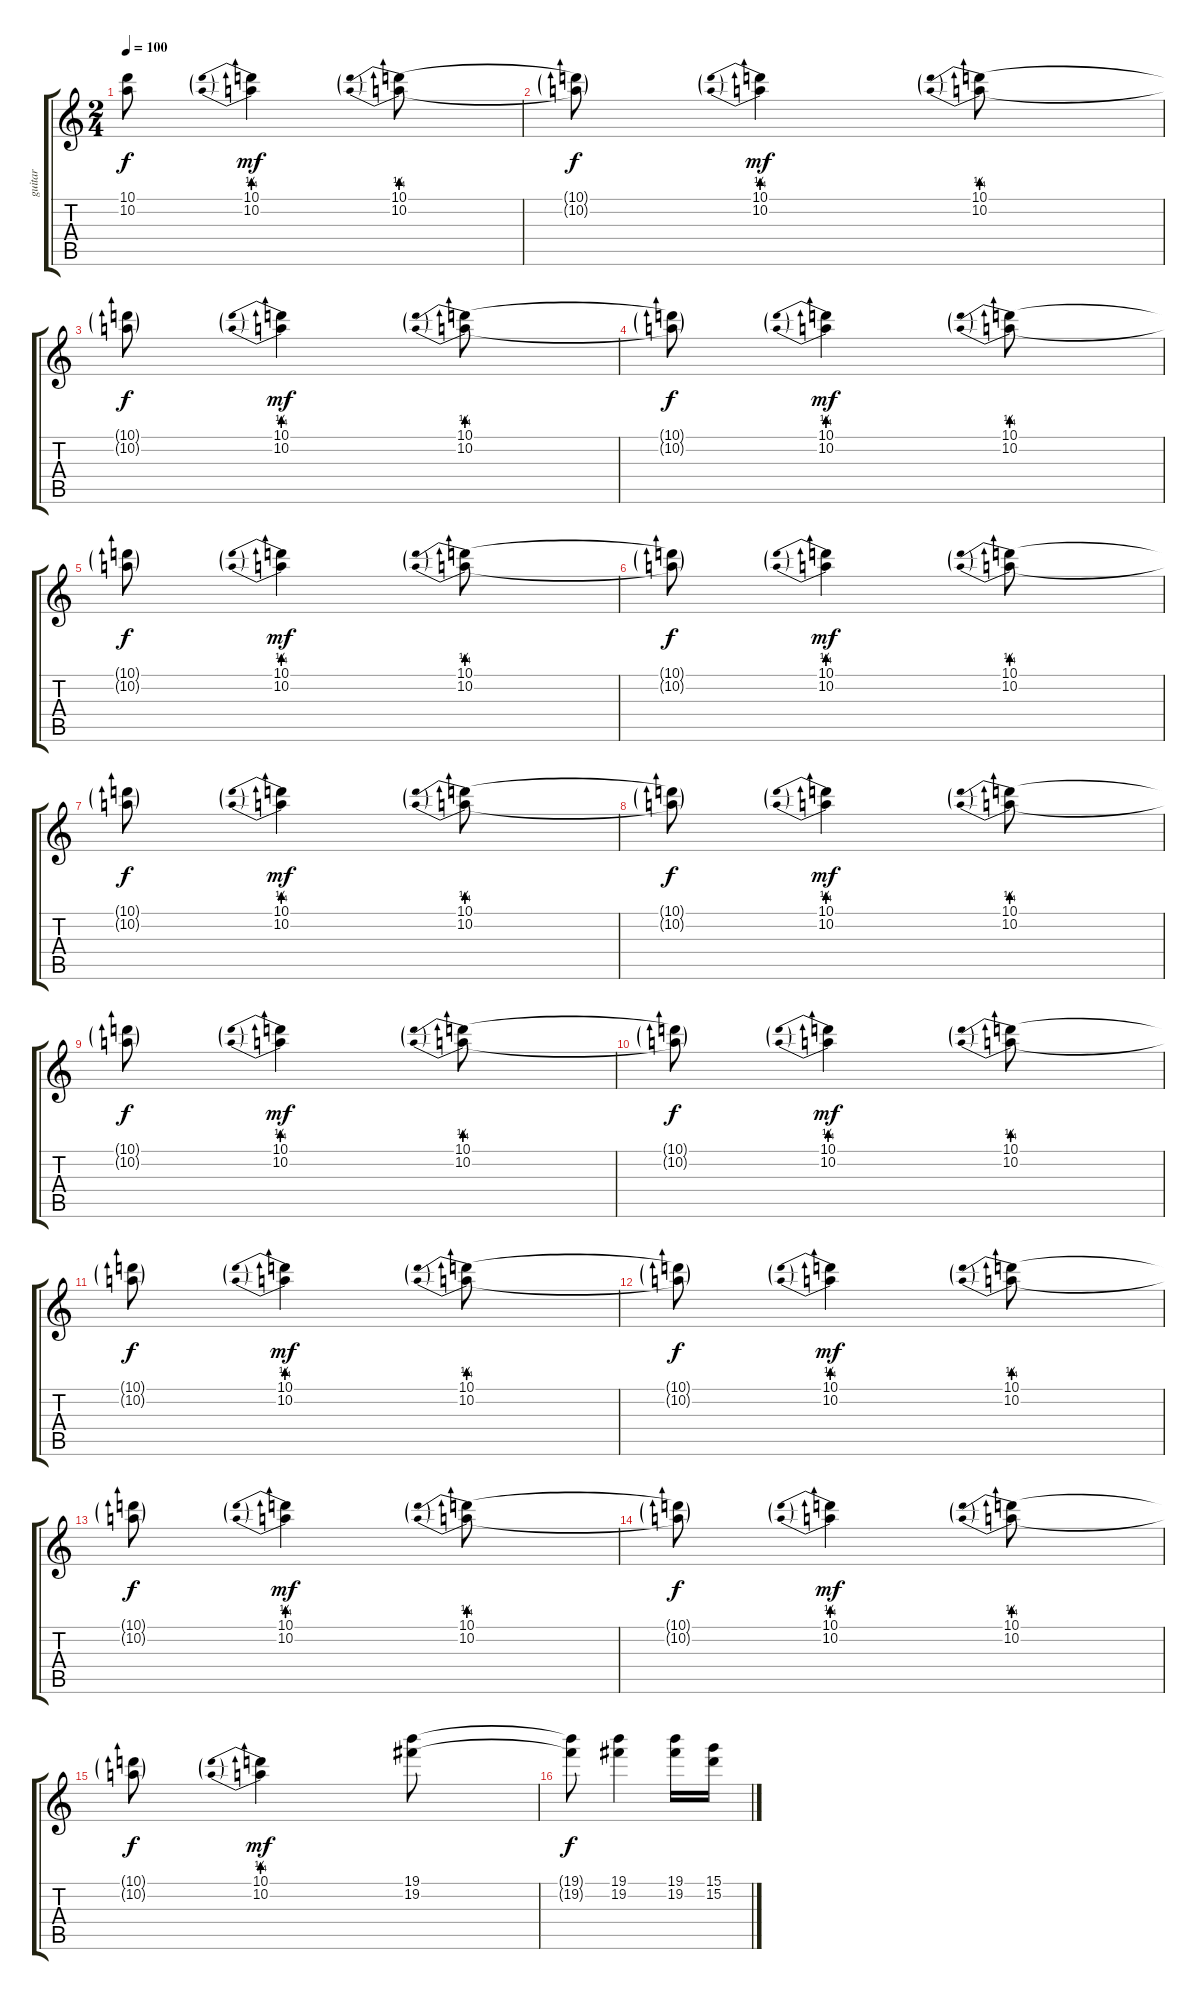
\track ("guitar" "guitar") {instrument electricguitarclean}
\staff {score tabs}
\tuning (E4 B3 G3 D3 A2 E2) {hide}
\ts (2 4)
\tempo 100
\clef g2
\ks c
(10.1{t} 10.2{t}).8{dy f} (10.1{be (prebend 0 1 60 1)} 10.2{be (prebend 0 1 60 1)}).4{dy mf} (10.1{be (prebend 0 1 60 1)} 10.2{be (prebend 0 1 60 1)}).8 |
(10.1{t} 10.2{t}).8{dy f} (10.1{be (prebend 0 1 60 1)} 10.2{be (prebend 0 1 60 1)}).4{dy mf} (10.1{be (prebend 0 1 60 1)} 10.2{be (prebend 0 1 60 1)}).8 |
(10.1{t} 10.2{t}).8{dy f} (10.1{be (prebend 0 1 60 1)} 10.2{be (prebend 0 1 60 1)}).4{dy mf} (10.1{be (prebend 0 1 60 1)} 10.2{be (prebend 0 1 60 1)}).8 |
(10.1{t} 10.2{t}).8{dy f} (10.1{be (prebend 0 1 60 1)} 10.2{be (prebend 0 1 60 1)}).4{dy mf} (10.1{be (prebend 0 1 60 1)} 10.2{be (prebend 0 1 60 1)}).8 |
(10.1{t} 10.2{t}).8{dy f} (10.1{be (prebend 0 1 60 1)} 10.2{be (prebend 0 1 60 1)}).4{dy mf} (10.1{be (prebend 0 1 60 1)} 10.2{be (prebend 0 1 60 1)}).8 |
(10.1{t} 10.2{t}).8{dy f} (10.1{be (prebend 0 1 60 1)} 10.2{be (prebend 0 1 60 1)}).4{dy mf} (10.1{be (prebend 0 1 60 1)} 10.2{be (prebend 0 1 60 1)}).8 |
(10.1{t} 10.2{t}).8{dy f} (10.1{be (prebend 0 1 60 1)} 10.2{be (prebend 0 1 60 1)}).4{dy mf} (10.1{be (prebend 0 1 60 1)} 10.2{be (prebend 0 1 60 1)}).8 |
(10.1{t} 10.2{t}).8{dy f} (10.1{be (prebend 0 1 60 1)} 10.2{be (prebend 0 1 60 1)}).4{dy mf} (10.1{be (prebend 0 1 60 1)} 10.2{be (prebend 0 1 60 1)}).8 |
(10.1{t} 10.2{t}).8{dy f} (10.1{be (prebend 0 1 60 1)} 10.2{be (prebend 0 1 60 1)}).4{dy mf} (10.1{be (prebend 0 1 60 1)} 10.2{be (prebend 0 1 60 1)}).8 |
(10.1{t} 10.2{t}).8{dy f} (10.1{be (prebend 0 1 60 1)} 10.2{be (prebend 0 1 60 1)}).4{dy mf} (10.1{be (prebend 0 1 60 1)} 10.2{be (prebend 0 1 60 1)}).8 |
(10.1{t} 10.2{t}).8{dy f} (10.1{be (prebend 0 1 60 1)} 10.2{be (prebend 0 1 60 1)}).4{dy mf} (10.1{be (prebend 0 1 60 1)} 10.2{be (prebend 0 1 60 1)}).8 |
(10.1{t} 10.2{t}).8{dy f} (10.1{be (prebend 0 1 60 1)} 10.2{be (prebend 0 1 60 1)}).4{dy mf} (10.1{be (prebend 0 1 60 1)} 10.2{be (prebend 0 1 60 1)}).8 |
(10.1{t} 10.2{t}).8{dy f} (10.1{be (prebend 0 1 60 1)} 10.2{be (prebend 0 1 60 1)}).4{dy mf} (10.1{be (prebend 0 1 60 1)} 10.2{be (prebend 0 1 60 1)}).8 |
(10.1{t} 10.2{t}).8{dy f} (10.1{be (prebend 0 1 60 1)} 10.2{be (prebend 0 1 60 1)}).4{dy mf} (10.1{be (prebend 0 1 60 1)} 10.2{be (prebend 0 1 60 1)}).8 |
(10.1{t} 10.2{t}).8{dy f} (10.1{be (prebend 0 1 60 1)} 10.2{be (prebend 0 1 60 1)}).4{dy mf} (19.1 19.2).8 |
(19.1{t} 19.2{t}).8{dy f} (19.1 19.2).4 (19.1 19.2).16 (15.1 15.2).16
